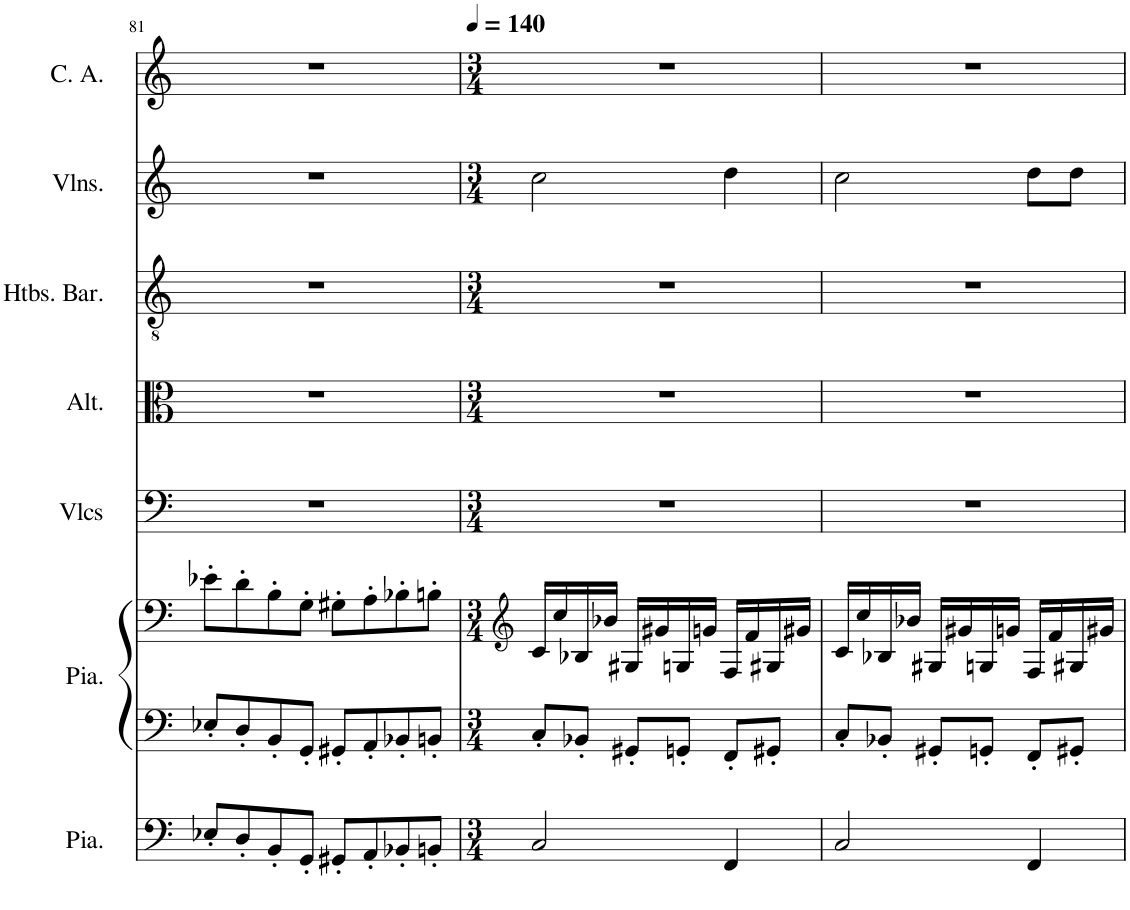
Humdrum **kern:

**kern	**kern	**kern	**kern	**kern	**kern	**kern	**kern
*part7	*part6	*part6	*part5	*part4	*part3	*part2	*part1
*staff8	*staff7	*staff6	*staff5	*staff4	*staff3	*staff2	*staff1
*I"Piano, Pedals	*I"Piano, Organ	*	*I"Violoncelles, Bass	*I"Altos, Tenor	*I"Hautbois Baryton, Alto	*I"Violons, Soprano	*I"Cor anglais, Baritone solo
*I'Pia.	*I'Pia.	*	*I'Vlcs	*I'Alt.	*I'Htbs. Bar.	*I'Vlns.	*I'C. A.
!!LO:PB:g=z
*clefF4	*clefF4	*clefF4	*clefF4	*clefC3	*clefGv2	*clefG2	*clefG2
*	*	*	*	*	*	*	*Trd4c7
*k[]	*k[]	*k[]	*k[]	*k[]	*k[]	*k[]	*k[]
*M4/4	*M4/4	*M4/4	*M4/4	*M4/4	*M4/4	*M4/4	*M4/4
=81	=81	=81	=81	=81	=81	=81	=81
8E-X'/L	8E-X'/L	8e-X'\L	1r	1r	1r	1r	1r
8D'/	8D'/	8d'\	.	.	.	.	.
8BB'/	8BB'/	8B'\	.	.	.	.	.
8GG'/J	8GG'/J	8G'\J	.	.	.	.	.
8GG#X'/L	8GG#X'/L	8G#X'\L	.	.	.	.	.
8AA'/	8AA'/	8A'\	.	.	.	.	.
8BB-X'/	8BB-X'/	8B-X'\	.	.	.	.	.
8BBn'/J	8BBn'/J	8Bn'\J	.	.	.	.	.
=82	=82	=82	=82	=82	=82	=82	=82
*	*	*clefG2	*	*	*	*	*
*M3/4	*M3/4	*M3/4	*M3/4	*M3/4	*M3/4	*M3/4	*M3/4
*	*	*	*	*	*	*	*MM140
2C/	8C'/L	16c/LL	2.r	2.r	2.r	2cc\	2.r
.	.	16cc/	.	.	.	.	.
.	8BB-X'/J	16B-X/	.	.	.	.	.
.	.	16b-X/JJ	.	.	.	.	.
.	8GG#X'/L	16G#X/LL	.	.	.	.	.
.	.	16g#X/	.	.	.	.	.
.	8GGn'/J	16Gn/	.	.	.	.	.
.	.	16gn/JJ	.	.	.	.	.
4FF/	8FF'/L	16F/LL	.	.	.	4dd\	.
.	.	16f/	.	.	.	.	.
.	8GG#X'/J	16G#X/	.	.	.	.	.
.	.	16g#X/JJ	.	.	.	.	.
=83	=83	=83	=83	=83	=83	=83	=83
2C/	8C'/L	16c/LL	2.r	2.r	2.r	2cc\	2.r
.	.	16cc/	.	.	.	.	.
.	8BB-X'/J	16B-X/	.	.	.	.	.
.	.	16b-X/JJ	.	.	.	.	.
.	8GG#X'/L	16G#X/LL	.	.	.	.	.
.	.	16g#X/	.	.	.	.	.
.	8GGn'/J	16Gn/	.	.	.	.	.
.	.	16gn/JJ	.	.	.	.	.
4FF/	8FF'/L	16F/LL	.	.	.	8dd\L	.
.	.	16f/	.	.	.	.	.
.	8GG#X'/J	16G#X/	.	.	.	8dd\J	.
.	.	16g#X/JJ	.	.	.	.	.
=	=	=	=	=	=	=	=
*-	*-	*-	*-	*-	*-	*-	*-
